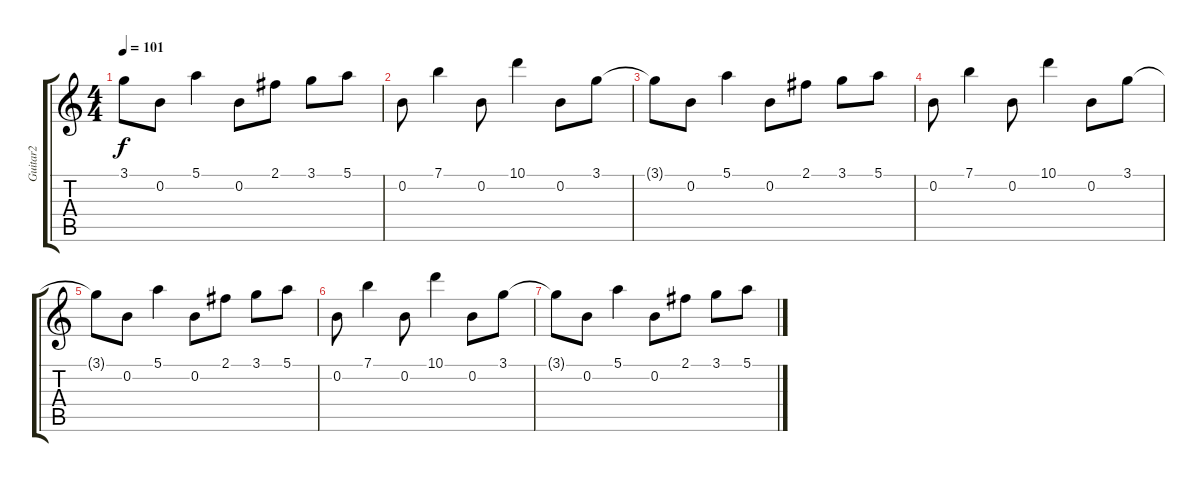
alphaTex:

\track ("Guitar2" "Guitar2") {instrument electricguitarclean}
\staff {score tabs}
\tuning (E4 B3 G3 D3 A2 E2) {hide}
\ts (4 4)
\tempo 101
\clef g2
\ks c
3.1{t}.8{dy f} 0.2.8 5.1.4 0.2.8 2.1.8 3.1.8 5.1.8 |
0.2.8 7.1.4 0.2.8 10.1.4 0.2.8 3.1.8 |
3.1{t}.8 0.2.8 5.1.4 0.2.8 2.1.8 3.1.8 5.1.8 |
0.2.8 7.1.4 0.2.8 10.1.4 0.2.8 3.1.8 |
3.1{t}.8 0.2.8 5.1.4 0.2.8 2.1.8 3.1.8 5.1.8 |
0.2.8 7.1.4 0.2.8 10.1.4 0.2.8 3.1.8 |
3.1{t}.8 0.2.8 5.1.4 0.2.8 2.1.8 3.1.8 5.1.8
